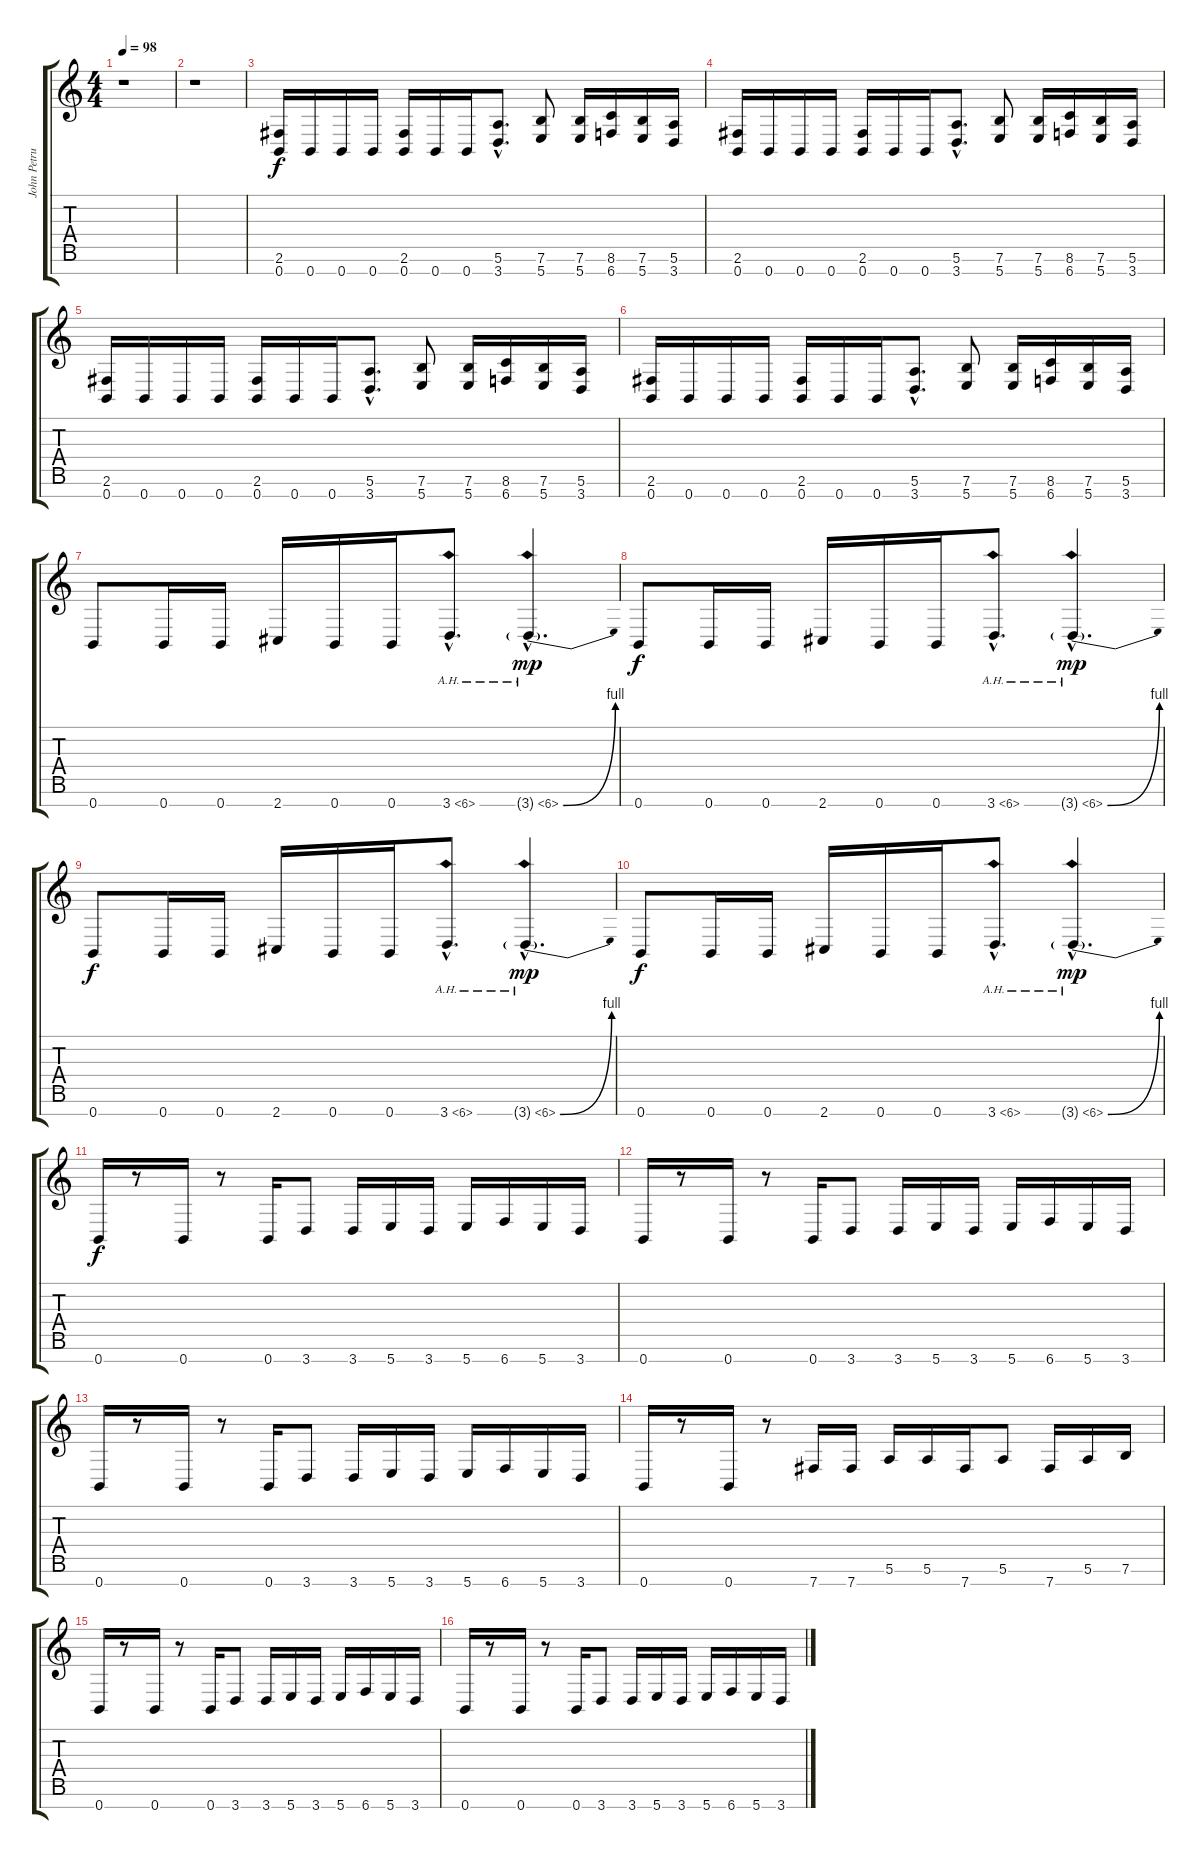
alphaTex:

\track ("John Petrucci" "John Petru") {instrument distortionguitar}
\staff {score tabs}
\tuning (E4 B3 G3 D3 A2 E2 B1) {hide}
\ts (4 4)
\tempo 98
\clef g2
\ks c
r.1{dy f instrument distortionguitar} |
r.1 |
(2.6 0.7).16 0.7.16 0.7.16 0.7.16 (2.6 0.7).16 0.7.16 0.7.16 (5.6{hac} 3.7{hac}).8{d} (7.6 5.7).8 (7.6 5.7).16 (8.6 6.7).16 (7.6 5.7).16 (5.6 3.7).16 |
(2.6 0.7).16 0.7.16 0.7.16 0.7.16 (2.6 0.7).16 0.7.16 0.7.16 (5.6{hac} 3.7{hac}).8{d} (7.6 5.7).8 (7.6 5.7).16 (8.6 6.7).16 (7.6 5.7).16 (5.6 3.7).16 |
(2.6 0.7).16 0.7.16 0.7.16 0.7.16 (2.6 0.7).16 0.7.16 0.7.16 (5.6{hac} 3.7{hac}).8{d} (7.6 5.7).8 (7.6 5.7).16 (8.6 6.7).16 (7.6 5.7).16 (5.6 3.7).16 |
(2.6 0.7).16 0.7.16 0.7.16 0.7.16 (2.6 0.7).16 0.7.16 0.7.16 (5.6{hac} 3.7{hac}).8{d} (7.6 5.7).8 (7.6 5.7).16 (8.6 6.7).16 (7.6 5.7).16 (5.6 3.7).16 |
0.7.8 0.7.16 0.7.16 2.7.16 0.7.16 0.7.16 3.7{ah 3 hac}.8{d} 3.7{be (bend 0 0 60 4) ah 3 g hac}.4{d dy mp} |
0.7.8{dy f} 0.7.16 0.7.16 2.7.16 0.7.16 0.7.16 3.7{ah 3 hac}.8{d} 3.7{be (bend 0 0 60 4) ah 3 g hac}.4{d dy mp} |
0.7.8{dy f} 0.7.16 0.7.16 2.7.16 0.7.16 0.7.16 3.7{ah 3 hac}.8{d} 3.7{be (bend 0 0 60 4) ah 3 g hac}.4{d dy mp} |
0.7.8{dy f} 0.7.16 0.7.16 2.7.16 0.7.16 0.7.16 3.7{ah 3 hac}.8{d} 3.7{be (bend 0 0 60 4) ah 3 g hac}.4{d dy mp} |
0.7.16{dy f} r.8 0.7.16 r.8 0.7.16 3.7.8 3.7.16 5.7.16 3.7.16 5.7.16 6.7.16 5.7.16 3.7.16 |
0.7.16 r.8 0.7.16 r.8 0.7.16 3.7.8 3.7.16 5.7.16 3.7.16 5.7.16 6.7.16 5.7.16 3.7.16 |
0.7.16 r.8 0.7.16 r.8 0.7.16 3.7.8 3.7.16 5.7.16 3.7.16 5.7.16 6.7.16 5.7.16 3.7.16 |
0.7.16 r.8 0.7.16 r.8 7.7.16 7.7.16 5.6.16 5.6.16 7.7.16 5.6.8 7.7.16 5.6.16 7.6.16 |
0.7.16 r.8 0.7.16 r.8 0.7.16 3.7.8 3.7.16 5.7.16 3.7.16 5.7.16 6.7.16 5.7.16 3.7.16 |
0.7.16 r.8 0.7.16 r.8 0.7.16 3.7.8 3.7.16 5.7.16 3.7.16 5.7.16 6.7.16 5.7.16 3.7.16
